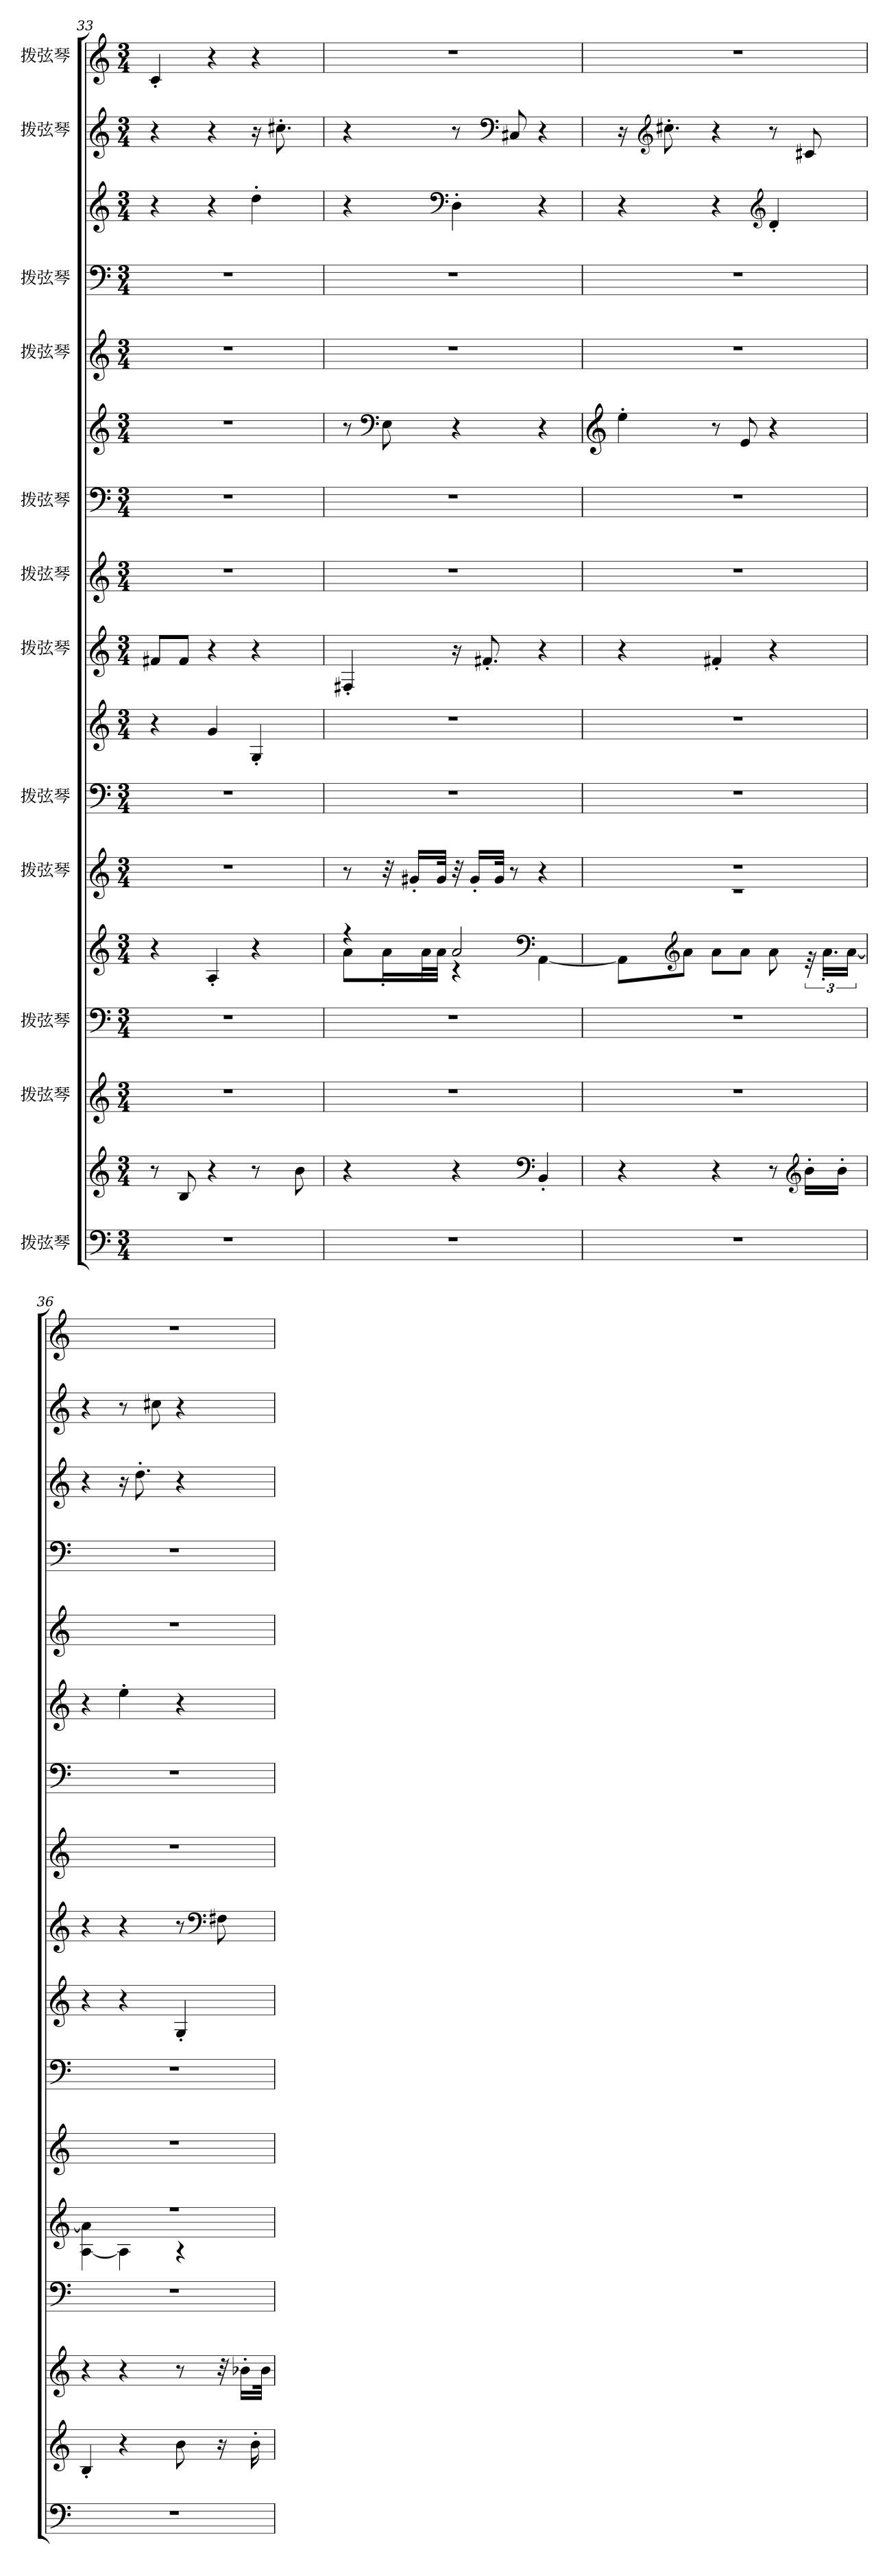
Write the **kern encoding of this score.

**kern	**kern	**kern	**kern	**kern	**kern	**kern	**kern	**kern	**kern	**kern	**kern	**kern	**kern	**kern	**kern	**kern
*part12	*part12	*part11	*part10	*part10	*part9	*part8	*part8	*part7	*part6	*part5	*part5	*part4	*part3	*part3	*part2	*part1
*staff17	*staff16	*staff15	*staff14	*staff13	*staff12	*staff11	*staff10	*staff9	*staff8	*staff7	*staff6	*staff5	*staff4	*staff3	*staff2	*staff1
*I"拨弦琴	*	*I"拨弦琴	*I"拨弦琴	*	*I"拨弦琴	*I"拨弦琴	*	*I"拨弦琴	*I"拨弦琴	*I"拨弦琴	*	*I"拨弦琴	*I"拨弦琴	*	*I"拨弦琴	*I"拨弦琴
*clefF4	*clefG2	*clefG2	*clefF4	*clefG2	*clefG2	*clefF4	*clefG2	*clefG2	*clefG2	*clefF4	*clefG2	*clefG2	*clefF4	*clefG2	*clefG2	*clefG2
*k[]	*k[]	*k[]	*k[]	*k[]	*k[]	*k[]	*k[]	*k[]	*k[]	*k[]	*k[]	*k[]	*k[]	*k[]	*k[]	*k[]
*M3/4	*M3/4	*M3/4	*M3/4	*M3/4	*M3/4	*M3/4	*M3/4	*M3/4	*M3/4	*M3/4	*M3/4	*M3/4	*M3/4	*M3/4	*M3/4	*M3/4
=33	=33	=33	=33	=33	=33	=33	=33	=33	=33	=33	=33	=33	=33	=33	=33	=33
2.r	8r	2.r	2.r	4r	2.r	2.r	4r	8f#X/L	2.r	2.r	2.r	2.r	2.r	4r	4r	4c'/
.	8B/	.	.	.	.	.	.	8f#/J	.	.	.	.	.	.	.	.
.	4r	.	.	4A'/	.	.	4g/	4r	.	.	.	.	.	4r	4r	4r
.	8r	.	.	4r	.	.	4G'/	4r	.	.	.	.	.	4dd'\	16r	4r
.	.	.	.	.	.	.	.	.	.	.	.	.	.	.	8.cc#X'\	.
.	8b\	.	.	.	.	.	.	.	.	.	.	.	.	.	.	.
!!LO:PB:g=z
=34	=34	=34	=34	=34	=34	=34	=34	=34	=34	=34	=34	=34	=34	=34	=34	=34
*	*	*	*	*^	*	*	*	*	*	*	*	*	*	*	*	*
2.r	4r	2.r	2.r	4r	8a\L	8r	2.r	2.r	4F#X'/	2.r	2.r	8r	2.r	2.r	4r	4r	2.r
*	*	*	*	*	*	*	*	*	*	*	*	*clefF4	*	*	*	*	*
.	.	.	.	.	16a'\L	32r	.	.	.	.	.	8E\	.	.	.	.	.
.	.	.	.	.	.	16g#X'/LL	.	.	.	.	.	.	.	.	.	.	.
.	.	.	.	.	32a\L	.	.	.	.	.	.	.	.	.	.	.	.
.	.	.	.	.	32a\JJJ	32g#/JJk	.	.	.	.	.	.	.	.	.	.	.
*	*	*	*	*	*	*	*	*	*	*	*	*	*	*	*clefF4	*	*
.	4r	.	.	2a/	4r	32r	.	.	16r	.	.	4r	.	.	4D'\	8r	.
.	.	.	.	.	.	16g#'/LL	.	.	.	.	.	.	.	.	.	.	.
.	.	.	.	.	.	.	.	.	8.f#X'/	.	.	.	.	.	.	.	.
.	.	.	.	.	.	32g#/JJk	.	.	.	.	.	.	.	.	.	.	.
*	*	*	*	*	*	*	*	*	*	*	*	*	*	*	*	*clefF4	*
.	.	.	.	.	.	8r	.	.	.	.	.	.	.	.	.	8C#X/	.
*	*clefF4	*	*	*clefF4	*	*	*	*	*	*	*	*	*	*	*	*	*
.	4BB'/	.	.	.	[4AA\	4r	.	.	4r	.	.	4r	.	.	4r	4r	.
=35	=35	=35	=35	=35	=35	=35	=35	=35	=35	=35	=35	=35	=35	=35	=35	=35	=35
*	*	*	*	*	*	*	*	*	*	*	*	*clefG2	*	*	*	*	*
2.r	4r	2.r	2.r	2.r	8AA\L]	2.r	2.r	2.r	4r	2.r	2.r	4ee'\	2.r	2.r	4r	16r	2.r
*	*	*	*	*	*	*	*	*	*	*	*	*	*	*	*	*clefG2	*
.	.	.	.	.	.	.	.	.	.	.	.	.	.	.	.	8.cc#X'\	.
*	*	*	*	*clefG2	*	*	*	*	*	*	*	*	*	*	*	*	*
.	.	.	.	.	8a\J	.	.	.	.	.	.	.	.	.	.	.	.
.	4r	.	.	.	8a\L	.	.	.	4f#X'/	.	.	8r	.	.	4r	4r	.
.	.	.	.	.	8a\J	.	.	.	.	.	.	8e/	.	.	.	.	.
*	*	*	*	*	*	*	*	*	*	*	*	*	*	*	*clefG2	*	*
.	8r	.	.	.	8a\	.	.	.	4r	.	.	4r	.	.	4d'/	8r	.
*	*clefG2	*	*	*	*	*	*	*	*	*	*	*	*	*	*	*	*
.	16b'\LL	.	.	.	48r	.	.	.	.	.	.	.	.	.	.	8c#X/	.
.	.	.	.	.	24.a'\LL	.	.	.	.	.	.	.	.	.	.	.	.
.	16b'\JJ	.	.	.	.	.	.	.	.	.	.	.	.	.	.	.	.
.	.	.	.	.	[24a\JJ	.	.	.	.	.	.	.	.	.	.	.	.
!!LO:PB:g=z
=36	=36	=36	=36	=36	=36	=36	=36	=36	=36	=36	=36	=36	=36	=36	=36	=36	=36
2.r	4B'/	4r	2.r	2.r	[4A\ 4a\]	2.r	2.r	4r	4r	2.r	2.r	4r	2.r	2.r	4r	4r	2.r
.	4r	4r	.	.	4A\]	.	.	4r	4r	.	.	4ee'\	.	.	16r	8r	.
.	.	.	.	.	.	.	.	.	.	.	.	.	.	.	8.dd'\	.	.
.	.	.	.	.	.	.	.	.	.	.	.	.	.	.	.	8cc#X\	.
.	8b\	8r	.	.	4r	.	.	4G'/	8r	.	.	4r	.	.	4r	4r	.
*	*	*	*	*	*	*	*	*	*clefF4	*	*	*	*	*	*	*	*
.	16r	32r	.	.	.	.	.	.	8F#X\	.	.	.	.	.	.	.	.
.	.	16b-X'\LL	.	.	.	.	.	.	.	.	.	.	.	.	.	.	.
.	16b'\	.	.	.	.	.	.	.	.	.	.	.	.	.	.	.	.
.	.	32b-\JJk	.	.	.	.	.	.	.	.	.	.	.	.	.	.	.
*	*	*	*	*v	*v	*	*	*	*	*	*	*	*	*	*	*	*
=	=	=	=	=	=	=	=	=	=	=	=	=	=	=	=	=
*-	*-	*-	*-	*-	*-	*-	*-	*-	*-	*-	*-	*-	*-	*-	*-	*-
